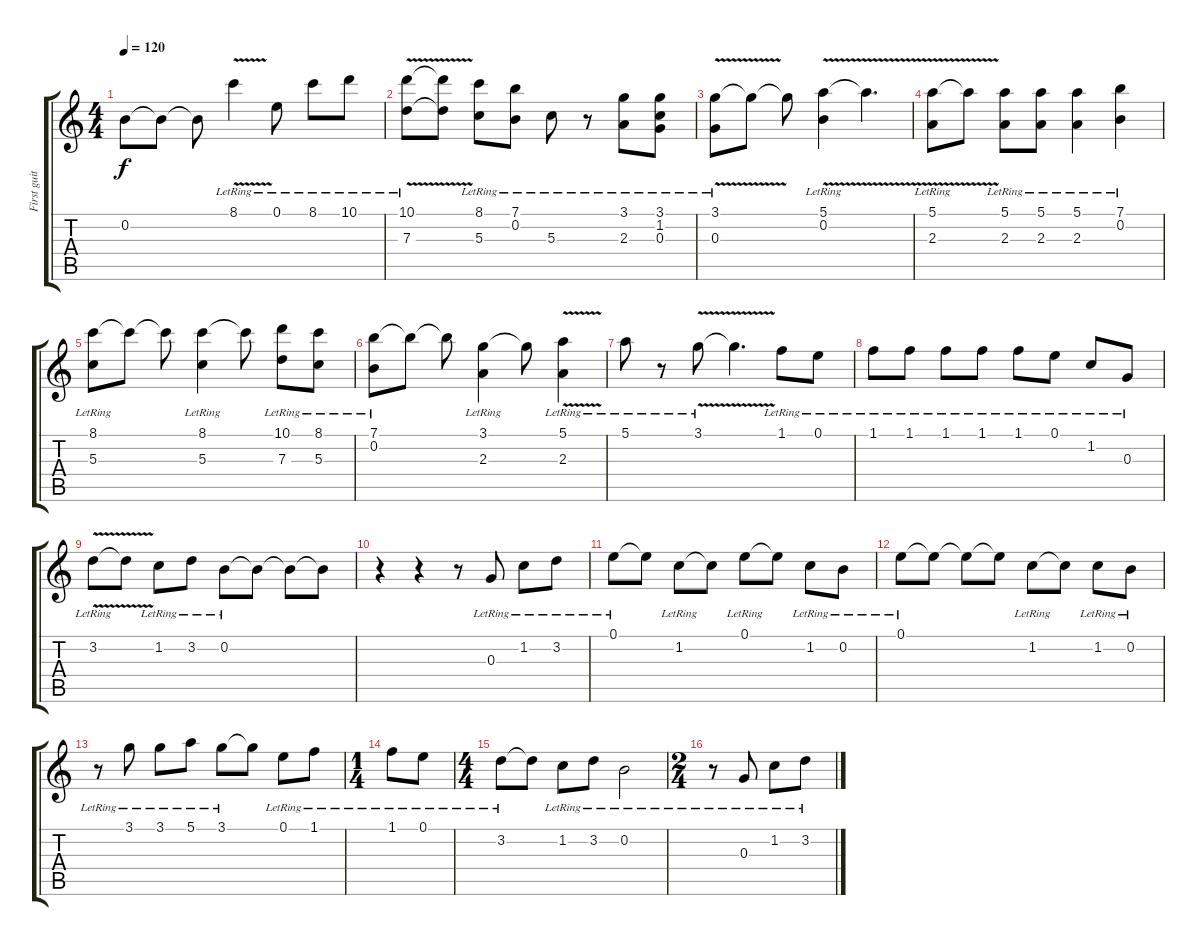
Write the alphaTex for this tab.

\track ("First guitar" "First guit") {instrument acousticguitarsteel}
\staff {score tabs}
\tuning (E4 B3 G3 D3 A2 E2) {hide}
\ts (4 4)
\tempo 120
\clef g2
\ks c
0.2{t}.8{dy f} 0.2{t}.8 0.2{t}.8 8.1{v lr}.4 0.1{lr}.8 8.1{lr}.8 10.1{lr}.8 |
(10.1{v lr} 7.3{lr}).8 (10.1{t} 7.3{t}).8 (8.1{lr} 5.3{lr}).8 (7.1{lr} 0.2{lr}).8 5.3{lr}.8 r.8 (3.1{lr} 2.3{lr}).8 (3.1{lr} 1.2{lr} 0.3{lr}).8 |
(3.1{v lr} 0.3{lr}).8 3.1{t}.8 3.1{t}.8 (5.1{v lr} 0.2{lr}).4 5.1{t}.4{d} |
(5.1{v lr} 2.3{lr}).8 5.1{t}.8 (5.1{lr} 2.3{lr}).8 (5.1{lr} 2.3{lr}).8 (5.1{lr} 2.3{lr}).4 (7.1{lr} 0.2{lr}).4 |
(8.1{lr} 5.3{lr}).8 8.1{t}.8 8.1{t}.8 (8.1{lr} 5.3{lr}).4 8.1{t}.8 (10.1{lr} 7.3{lr}).8 (8.1{lr} 5.3{lr}).8 |
(7.1{lr} 0.2{lr}).8 7.1{t}.8 7.1{t}.8 (3.1{lr} 2.3{lr}).4 3.1{t}.8 (5.1{v lr} 2.3{lr}).4 |
5.1{lr}.8 r.8 3.1{v lr}.8 3.1{t}.4{d} 1.1{lr}.8 0.1{lr}.8 |
1.1{lr}.8 1.1{lr}.8 1.1{lr}.8 1.1{lr}.8 1.1{lr}.8 0.1{lr}.8 1.2{lr}.8 0.3{lr}.8 |
3.2{v lr}.8 3.2{t}.8 1.2{lr}.8 3.2{lr}.8 0.2{lr}.8 0.2{t}.8 0.2{t}.8 0.2{t}.8 |
r.4 r.4 r.8 0.3{lr}.8 1.2{lr}.8 3.2{lr}.8 |
0.1{lr}.8 0.1{t}.8 1.2{lr}.8 1.2{t}.8 0.1{lr}.8 0.1{t}.8 1.2{lr}.8 0.2{lr}.8 |
0.1{lr}.8 0.1{t}.8 0.1{t}.8 0.1{t}.8 1.2{lr}.8 1.2{t}.8 1.2{lr}.8 0.2{lr}.8 |
r.8 3.1{lr}.8 3.1{lr}.8 5.1{lr}.8 3.1{lr}.8 3.1{t}.8 0.1{lr}.8 1.1{lr}.8 |
\ts (1 4)
1.1{lr}.8 0.1{lr}.8 |
\ts (4 4)
3.2{lr}.8 3.2{t}.8 1.2{lr}.8 3.2{lr}.8 0.2{lr}.2 |
\ts (2 4)
r.8 0.3{lr}.8 1.2{lr}.8 3.2{lr}.8
